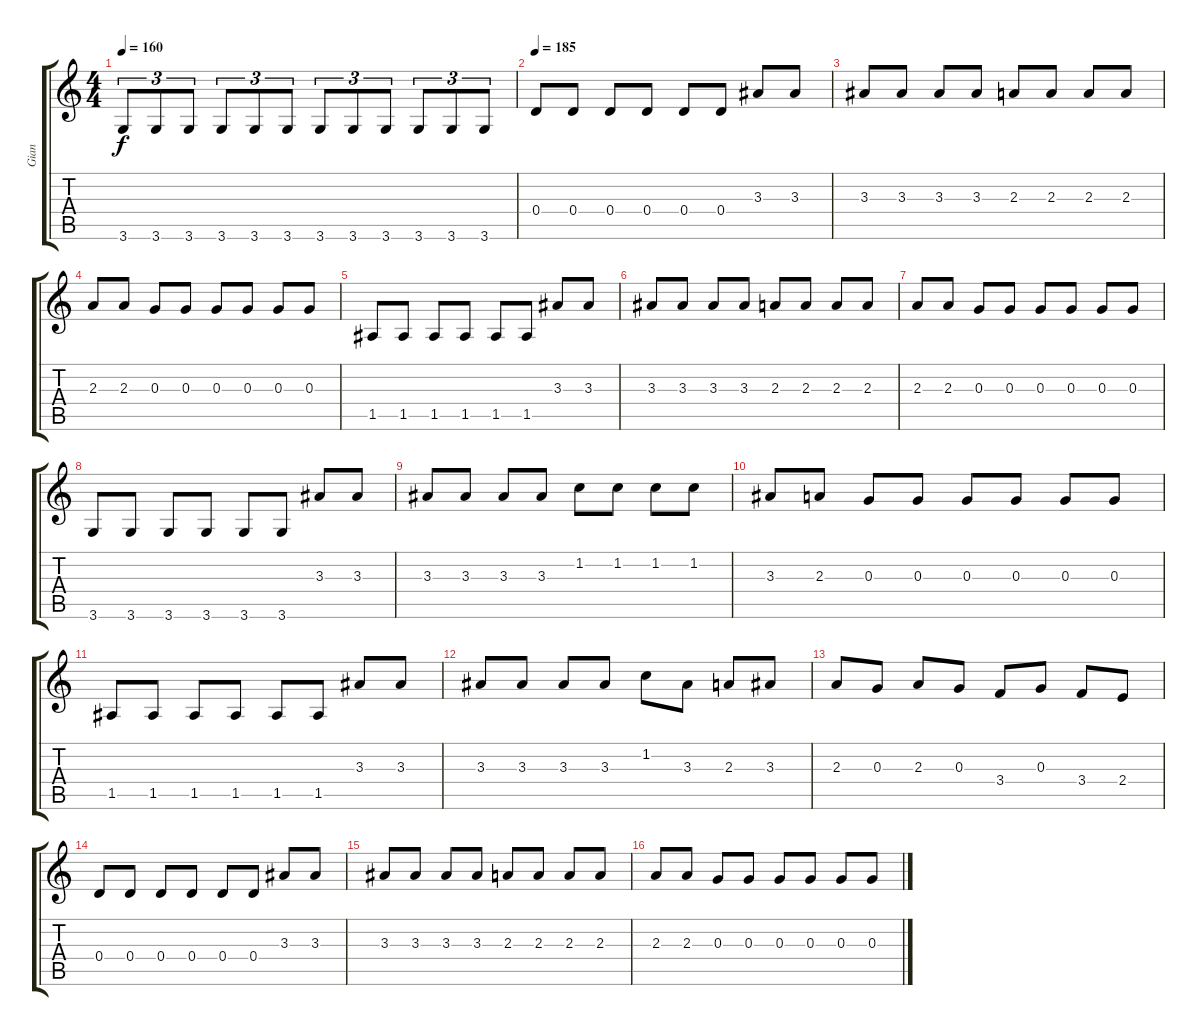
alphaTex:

\track ("Gian" "Gian") {instrument overdrivenguitar}
\staff {score tabs}
\tuning (E4 B3 G3 D3 A2 E2) {hide}
\ts (4 4)
\tempo 160
\clef g2
\ks c
3.6.8{tu (3 2) dy f} 3.6.8{tu (3 2)} 3.6.8{tu (3 2)} 3.6.8{tu (3 2)} 3.6.8{tu (3 2)} 3.6.8{tu (3 2)} 3.6.8{tu (3 2)} 3.6.8{tu (3 2)} 3.6.8{tu (3 2)} 3.6.8{tu (3 2)} 3.6.8{tu (3 2)} 3.6.8{tu (3 2)} |
\tempo 185
0.4.8 0.4.8 0.4.8 0.4.8 0.4.8 0.4.8 3.3.8 3.3.8 |
3.3.8 3.3.8 3.3.8 3.3.8 2.3.8 2.3.8 2.3.8 2.3.8 |
2.3.8 2.3.8 0.3.8 0.3.8 0.3.8 0.3.8 0.3.8 0.3.8 |
1.5.8 1.5.8 1.5.8 1.5.8 1.5.8 1.5.8 3.3.8 3.3.8 |
3.3.8 3.3.8 3.3.8 3.3.8 2.3.8 2.3.8 2.3.8 2.3.8 |
2.3.8 2.3.8 0.3.8 0.3.8 0.3.8 0.3.8 0.3.8 0.3.8 |
3.6.8 3.6.8 3.6.8 3.6.8 3.6.8 3.6.8 3.3.8 3.3.8 |
3.3.8 3.3.8 3.3.8 3.3.8 1.2.8 1.2.8 1.2.8 1.2.8 |
3.3.8 2.3.8 0.3.8 0.3.8 0.3.8 0.3.8 0.3.8 0.3.8 |
1.5.8 1.5.8 1.5.8 1.5.8 1.5.8 1.5.8 3.3.8 3.3.8 |
3.3.8 3.3.8 3.3.8 3.3.8 1.2.8 3.3.8 2.3.8 3.3.8 |
2.3.8 0.3.8 2.3.8 0.3.8 3.4.8 0.3.8 3.4.8 2.4.8 |
0.4.8 0.4.8 0.4.8 0.4.8 0.4.8 0.4.8 3.3.8 3.3.8 |
3.3.8 3.3.8 3.3.8 3.3.8 2.3.8 2.3.8 2.3.8 2.3.8 |
2.3.8 2.3.8 0.3.8 0.3.8 0.3.8 0.3.8 0.3.8 0.3.8
